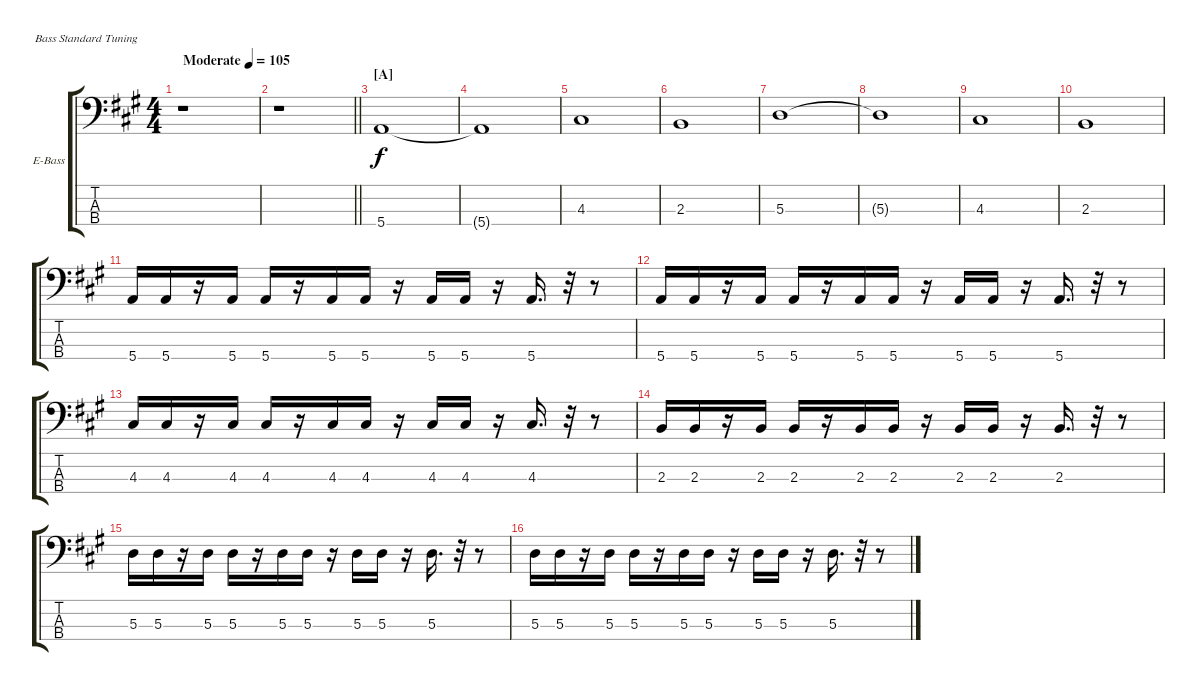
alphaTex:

\bracketExtendMode groupsimilarinstruments
\firstSystemTrackNameOrientation horizontal
\otherSystemsTrackNameOrientation horizontal
\track ("Nikolai Fraiture" "E-Bass") {instrument electricbasspick}
\staff {score tabs}
\tuning (G2 D2 A1 E1)
\ts (4 4)
\beaming (8 2 2 2 2)
\tempo (105 "Moderate")
\clef f4
\ks a
r.1{dy f instrument electricbasspick} |
\barLineRight lightlight
r.1 |
\section ("A" "")
5.4.1 |
5.4{t}.1 |
4.3.1 |
2.3.1 |
5.3.1 |
5.3{t}.1 |
4.3.1 |
2.3.1 |
5.4.16 5.4.16 r.16 5.4.16 5.4.16 r.16 5.4.16 5.4.16 r.16 5.4.16 5.4.16 r.16 5.4.16{d} r.32 r.8 |
5.4.16 5.4.16 r.16 5.4.16 5.4.16 r.16 5.4.16 5.4.16 r.16 5.4.16 5.4.16 r.16 5.4.16{d} r.32 r.8 |
4.3.16 4.3.16 r.16 4.3.16 4.3.16 r.16 4.3.16 4.3.16 r.16 4.3.16 4.3.16 r.16 4.3.16{d} r.32 r.8 |
2.3.16 2.3.16 r.16 2.3.16 2.3.16 r.16 2.3.16 2.3.16 r.16 2.3.16 2.3.16 r.16 2.3.16{d} r.32 r.8 |
5.3.16 5.3.16 r.16 5.3.16 5.3.16 r.16 5.3.16 5.3.16 r.16 5.3.16 5.3.16 r.16 5.3.16{d} r.32 r.8 |
5.3.16 5.3.16 r.16 5.3.16 5.3.16 r.16 5.3.16 5.3.16 r.16 5.3.16 5.3.16 r.16 5.3.16{d} r.32 r.8
